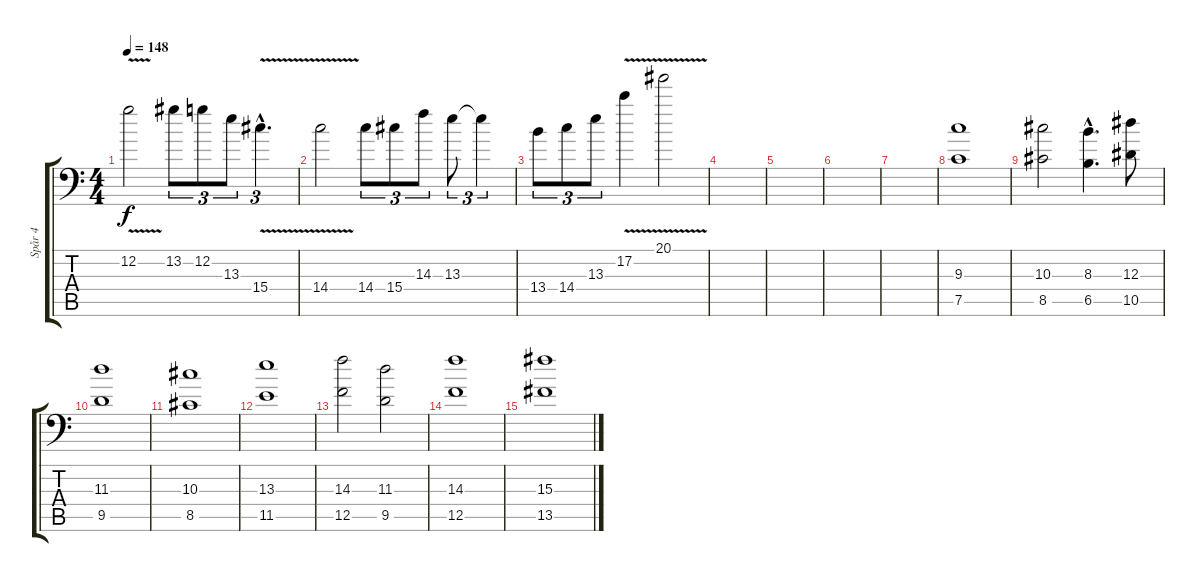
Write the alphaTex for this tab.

\track ("Spår 4" "Spår 4") {instrument distortionguitar}
\staff {score tabs}
\tuning (C4 G3 Eb3 Bb2 F2 Bb1) {hide}
\ts (4 4)
\tempo 148
\clef f4
\ks c
12.2{v}.2{dy f} 13.2.8{tu (3 2)} 12.2.8{tu (3 2)} 13.3.8{tu (3 2)} 15.4{v hac}.4{d tu (3 2)} |
14.4{v}.2 14.4.8{tu (3 2)} 15.4.8{tu (3 2)} 14.3.8{tu (3 2)} 13.3.8{tu (3 2)} 13.3{t}.4{tu (3 2)} |
13.4.8{tu (3 2)} 14.4.8{tu (3 2)} 13.3.8{tu (3 2)} 17.2{v}.4 20.1{v}.2 |
|
|
|
|
(9.3 7.5).1 |
(10.3 8.5).2 (8.3{hac} 6.5{hac}).4{d} (12.3 10.5).8 |
(11.3 9.5).1 |
(10.3 8.5).1 |
(13.3 11.5).1 |
(14.3 12.5).2 (11.3 9.5).2 |
(14.3 12.5).1 |
(15.3 13.5).1
